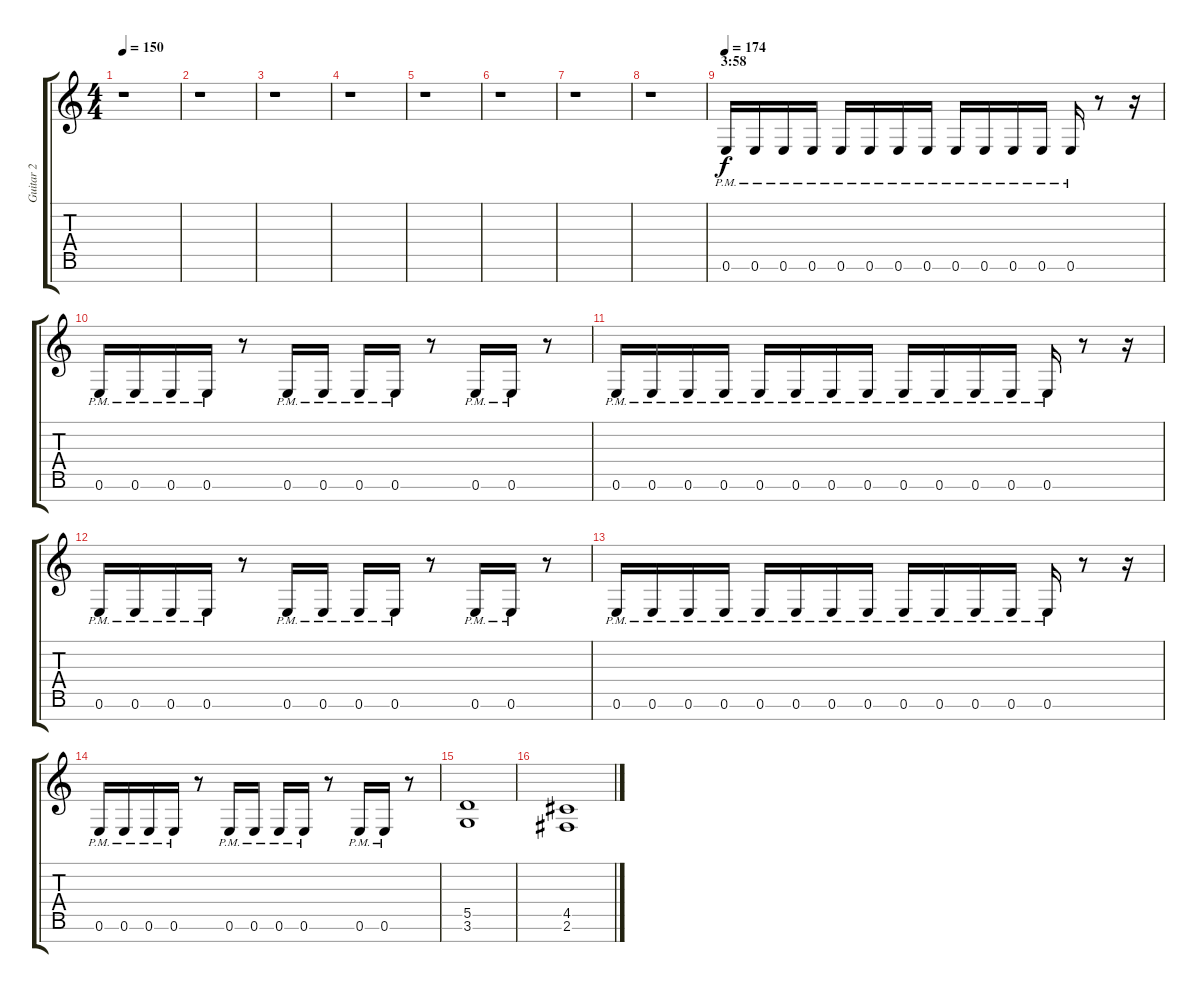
\track ("Guitar 2" "Guitar 2") {instrument distortionguitar}
\staff {score tabs}
\tuning (E4 B3 G3 D3 A2 E2 B1) {hide}
\ts (4 4)
\tempo 150
\clef g2
\ks c
r.1{dy f} |
r.1 |
r.1 |
r.1 |
r.1 |
r.1 |
r.1 |
r.1{volume 11} |
\section ("" "3:58")
\tempo 174
0.6{pm}.16 0.6{pm}.16 0.6{pm}.16 0.6{pm}.16 0.6{pm}.16 0.6{pm}.16 0.6{pm}.16 0.6{pm}.16 0.6{pm}.16 0.6{pm}.16 0.6{pm}.16 0.6{pm}.16 0.6{pm}.16 r.8 r.16 |
0.6{pm}.16 0.6{pm}.16 0.6{pm}.16 0.6{pm}.16 r.8 0.6{pm}.16 0.6{pm}.16 0.6{pm}.16 0.6{pm}.16 r.8 0.6{pm}.16 0.6{pm}.16 r.8 |
0.6{pm}.16 0.6{pm}.16 0.6{pm}.16 0.6{pm}.16 0.6{pm}.16 0.6{pm}.16 0.6{pm}.16 0.6{pm}.16 0.6{pm}.16 0.6{pm}.16 0.6{pm}.16 0.6{pm}.16 0.6{pm}.16 r.8 r.16 |
0.6{pm}.16 0.6{pm}.16 0.6{pm}.16 0.6{pm}.16 r.8 0.6{pm}.16 0.6{pm}.16 0.6{pm}.16 0.6{pm}.16 r.8 0.6{pm}.16 0.6{pm}.16 r.8 |
0.6{pm}.16 0.6{pm}.16 0.6{pm}.16 0.6{pm}.16 0.6{pm}.16 0.6{pm}.16 0.6{pm}.16 0.6{pm}.16 0.6{pm}.16 0.6{pm}.16 0.6{pm}.16 0.6{pm}.16 0.6{pm}.16 r.8 r.16 |
0.6{pm}.16 0.6{pm}.16 0.6{pm}.16 0.6{pm}.16 r.8 0.6{pm}.16 0.6{pm}.16 0.6{pm}.16 0.6{pm}.16 r.8 0.6{pm}.16 0.6{pm}.16 r.8 |
(5.5 3.6).1 |
(4.5 2.6).1
